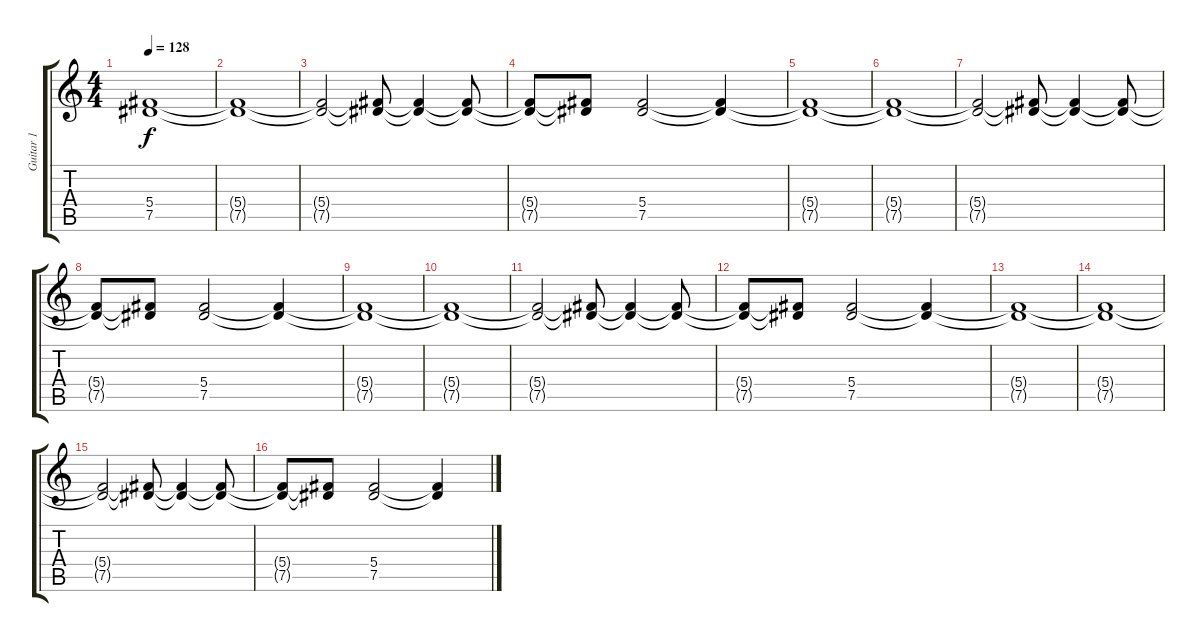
\track ("Guitar 1" "Guitar 1") {instrument acousticguitarsteel}
\staff {score tabs}
\tuning (Eb4 Bb3 Gb3 Db3 Ab2 Eb2) {hide}
\ts (4 4)
\tempo 128
\clef g2
\ks c
(5.4{t} 7.5{t}).1{dy f} |
(5.4{t} 7.5{t}).1 |
(5.4{t} 7.5{t}).2 (5.4{t} 7.5{t}).8 (5.4{t} 7.5{t}).4 (5.4{t} 7.5{t}).8 |
(5.4{t} 7.5{t}).8 (5.4{t} 7.5{t}).8 (5.4 7.5).2 (5.4{t} 7.5{t}).4 |
(5.4{t} 7.5{t}).1 |
(5.4{t} 7.5{t}).1 |
(5.4{t} 7.5{t}).2 (5.4{t} 7.5{t}).8 (5.4{t} 7.5{t}).4 (5.4{t} 7.5{t}).8 |
(5.4{t} 7.5{t}).8 (5.4{t} 7.5{t}).8 (5.4 7.5).2 (5.4{t} 7.5{t}).4 |
(5.4{t} 7.5{t}).1 |
(5.4{t} 7.5{t}).1 |
(5.4{t} 7.5{t}).2 (5.4{t} 7.5{t}).8 (5.4{t} 7.5{t}).4 (5.4{t} 7.5{t}).8 |
(5.4{t} 7.5{t}).8 (5.4{t} 7.5{t}).8 (5.4 7.5).2 (5.4{t} 7.5{t}).4 |
(5.4{t} 7.5{t}).1 |
(5.4{t} 7.5{t}).1 |
(5.4{t} 7.5{t}).2 (5.4{t} 7.5{t}).8 (5.4{t} 7.5{t}).4 (5.4{t} 7.5{t}).8 |
(5.4{t} 7.5{t}).8 (5.4{t} 7.5{t}).8 (5.4 7.5).2 (5.4{t} 7.5{t}).4
